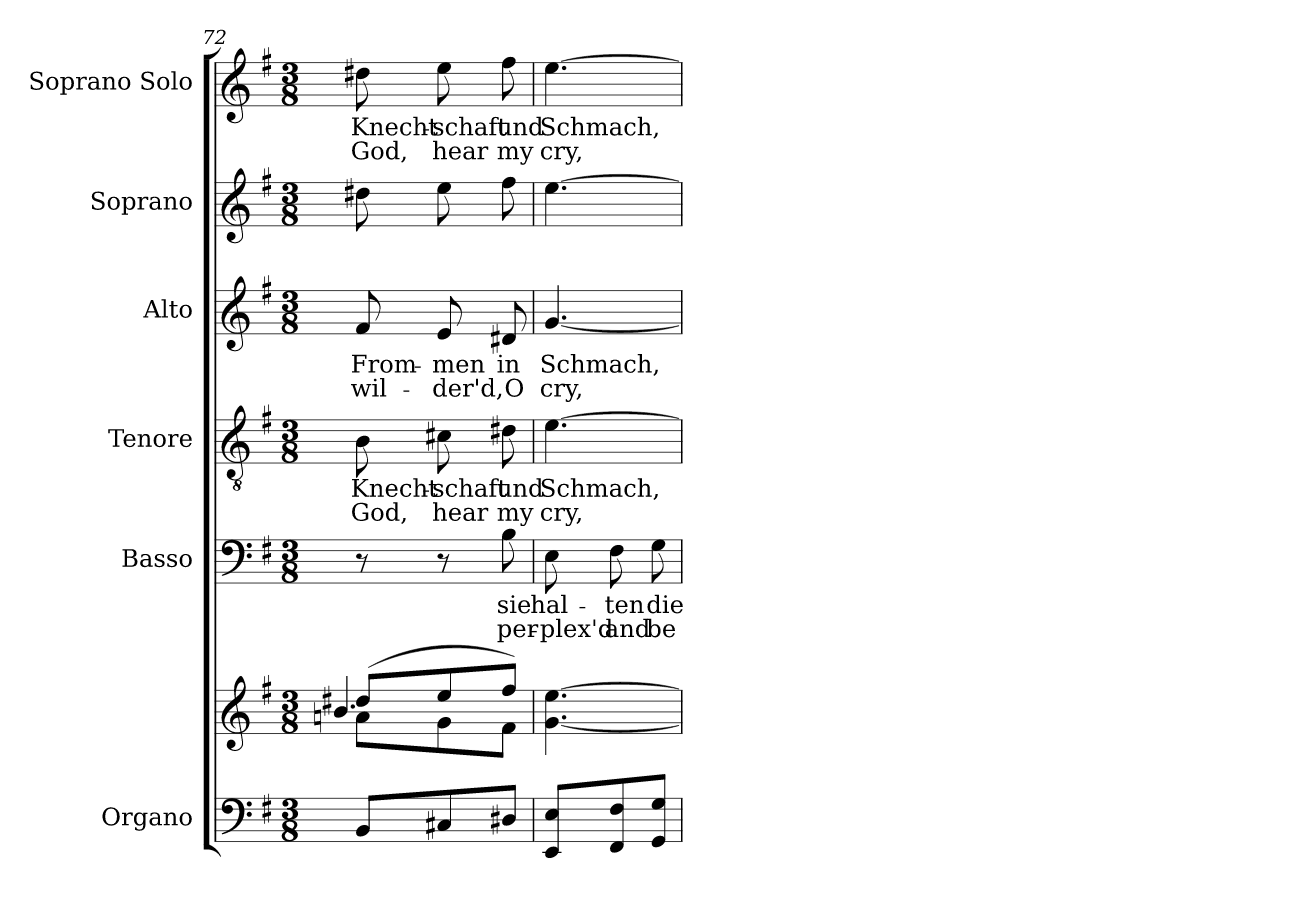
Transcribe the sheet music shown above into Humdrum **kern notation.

**kern	**kern	**kern	**text	**text	**kern	**text	**text	**kern	**text	**text	**kern	**kern	**text	**text
*part6	*part6	*part5	*part5	*part5	*part4	*part4	*part4	*part3	*part3	*part3	*part2	*part1	*part1	*part1
*staff7	*staff6	*staff5	*staff5	*staff5	*staff4	*staff4	*staff4	*staff3	*staff3	*staff3	*staff2	*staff1	*staff1	*staff1
*I"Organo	*	*I"Basso	*	*	*I"Tenore	*	*	*I"Alto	*	*	*I"Soprano	*I"Soprano Solo	*	*
*clefF4	*clefG2	*clefF4	*	*	*clefGv2	*	*	*clefG2	*	*	*clefG2	*clefG2	*	*
*k[f#]	*k[f#]	*k[f#]	*	*	*k[f#]	*	*	*k[f#]	*	*	*k[f#]	*k[f#]	*	*
*M3/8	*M3/8	*M3/8	*	*	*M3/8	*	*	*M3/8	*	*	*M3/8	*M3/8	*	*
=72	=72	=72	=72	=72	=72	=72	=72	=72	=72	=72	=72	=72	=72	=72
*	*^	*	*	*	*	*	*	*	*	*	*	*	*	*
*	*	*^	*	*	*	*	*	*	*	*	*	*	*	*	*
8BB/L	(8dd#X/L	8an\L	4.b/	8r	.	.	8B\	Knecht-	God,	8f#/	From-	wil-	8dd#X\	8dd#X\	Knecht-	God,
8C#X/	8ee/	8g\	.	8r	.	.	8c#X\	-schaft	hear	8e/	-men	der'd,	8ee\	8ee\	-schaft	hear
8D#X/J	8ff#/J)	8f#\J	.	8B\	sie	per-	8d#X\	und	my	8d#X/	in	O	8ff#\	8ff#\	und	my
*	*v	*v	*v	*	*	*	*	*	*	*	*	*	*	*	*	*
=73	=73	=73	=73	=73	=73	=73	=73	=73	=73	=73	=73	=73	=73	=73
8EE/ 8E/L	[4.g\ [4.ee\	8E\	hal-	plex'd	[4.e\	Schmach,	cry,	[4.g/	Schmach,	cry,	[4.ee\	[4.ee\	Schmach,	cry,
8FF#/ 8F#/	.	8F#\	-ten	and	.	.	.	.	.	.	.	.	.	.
8GG/ 8G/J	.	8G\	die	be-	.	.	.	.	.	.	.	.	.	.
=	=	=	=	=	=	=	=	=	=	=	=	=	=	=
*-	*-	*-	*-	*-	*-	*-	*-	*-	*-	*-	*-	*-	*-	*-
